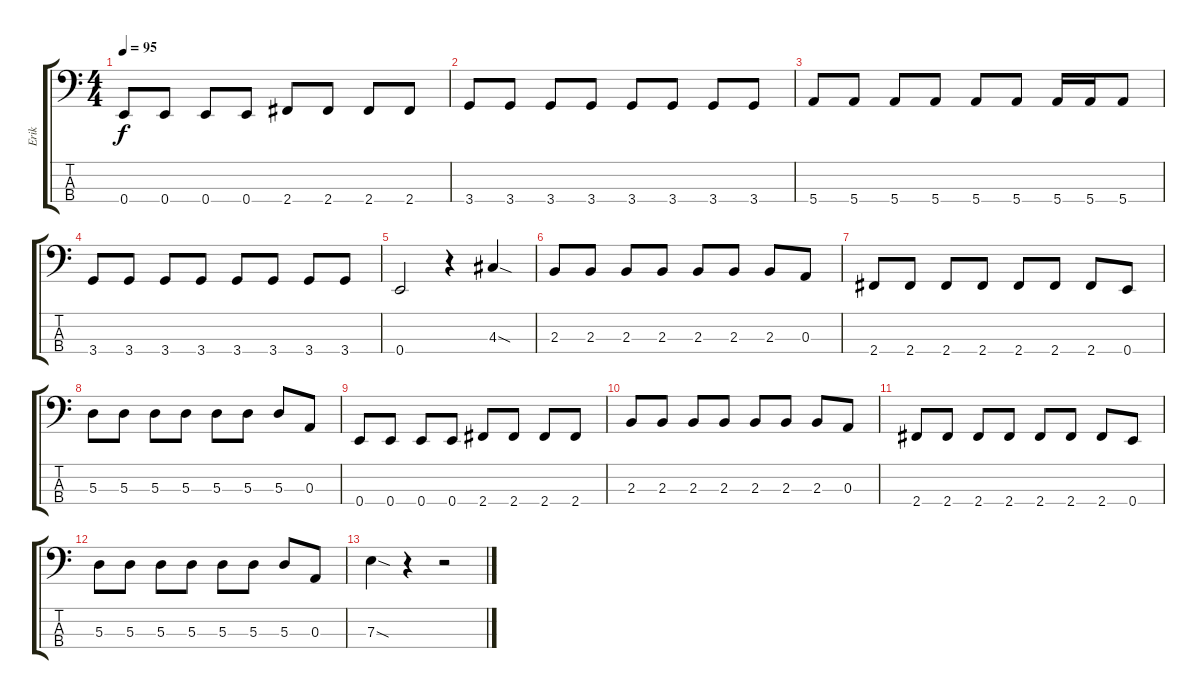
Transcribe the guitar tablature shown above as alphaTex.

\track ("Erik" "Erik") {instrument electricbassfinger}
\staff {score tabs}
\tuning (G2 D2 A1 E1) {hide}
\ts (4 4)
\tempo 95
\clef f4
\ks c
0.4.8{dy f} 0.4.8 0.4.8 0.4.8 2.4.8 2.4.8 2.4.8 2.4.8 |
3.4.8 3.4.8 3.4.8 3.4.8 3.4.8 3.4.8 3.4.8 3.4.8 |
5.4.8 5.4.8 5.4.8 5.4.8 5.4.8 5.4.8 5.4.16 5.4.16 5.4.8 |
3.4.8 3.4.8 3.4.8 3.4.8 3.4.8 3.4.8 3.4.8 3.4.8 |
0.4.2 r.4 4.3{sod}.4 |
2.3.8 2.3.8 2.3.8 2.3.8 2.3.8 2.3.8 2.3.8 0.3.8 |
2.4.8 2.4.8 2.4.8 2.4.8 2.4.8 2.4.8 2.4.8 0.4.8 |
5.3.8 5.3.8 5.3.8 5.3.8 5.3.8 5.3.8 5.3.8 0.3.8 |
0.4.8 0.4.8 0.4.8 0.4.8 2.4.8 2.4.8 2.4.8 2.4.8 |
2.3.8 2.3.8 2.3.8 2.3.8 2.3.8 2.3.8 2.3.8 0.3.8 |
2.4.8 2.4.8 2.4.8 2.4.8 2.4.8 2.4.8 2.4.8 0.4.8 |
5.3.8 5.3.8 5.3.8 5.3.8 5.3.8 5.3.8 5.3.8 0.3.8 |
7.3{sod}.4 r.4 r.2
